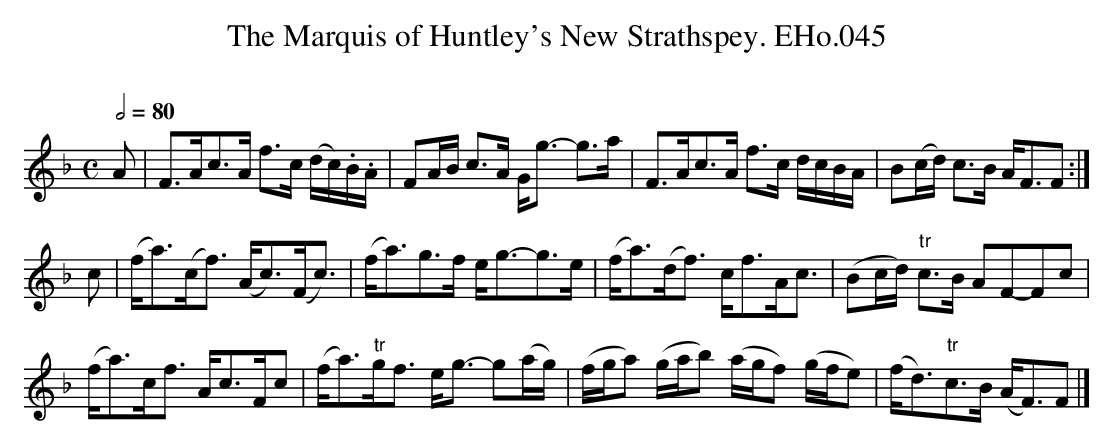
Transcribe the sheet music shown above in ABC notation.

X:1
T:Marquis of Huntley's New Strathspey. EHo.045, The
M:C
L:1/8
Q:1/2=80
O:
K:F
A | F>Ac>A f>c (d/c/).B/.A/ | FA/B/ c>A G<g- g>a | F>Ac>A f>c d/c/B/A/ | B(c/d/) c>B A<FF :|
c | (f<a)(c<f) (A<c)(F<c) | (f<a)g>f e<g-g>e | (f<a)(d<f) c<fA<c | (Bc/d/) "tr"c>B AF-Fc |
(f<a)c<f A<cF/c | (f<a)"tr"g<f e<g -g(a/g/) | (f/g/a) (g/a/b) (a/g/f) (g/f/e) | (f<d)"tr"c>B (A<F)F |]
